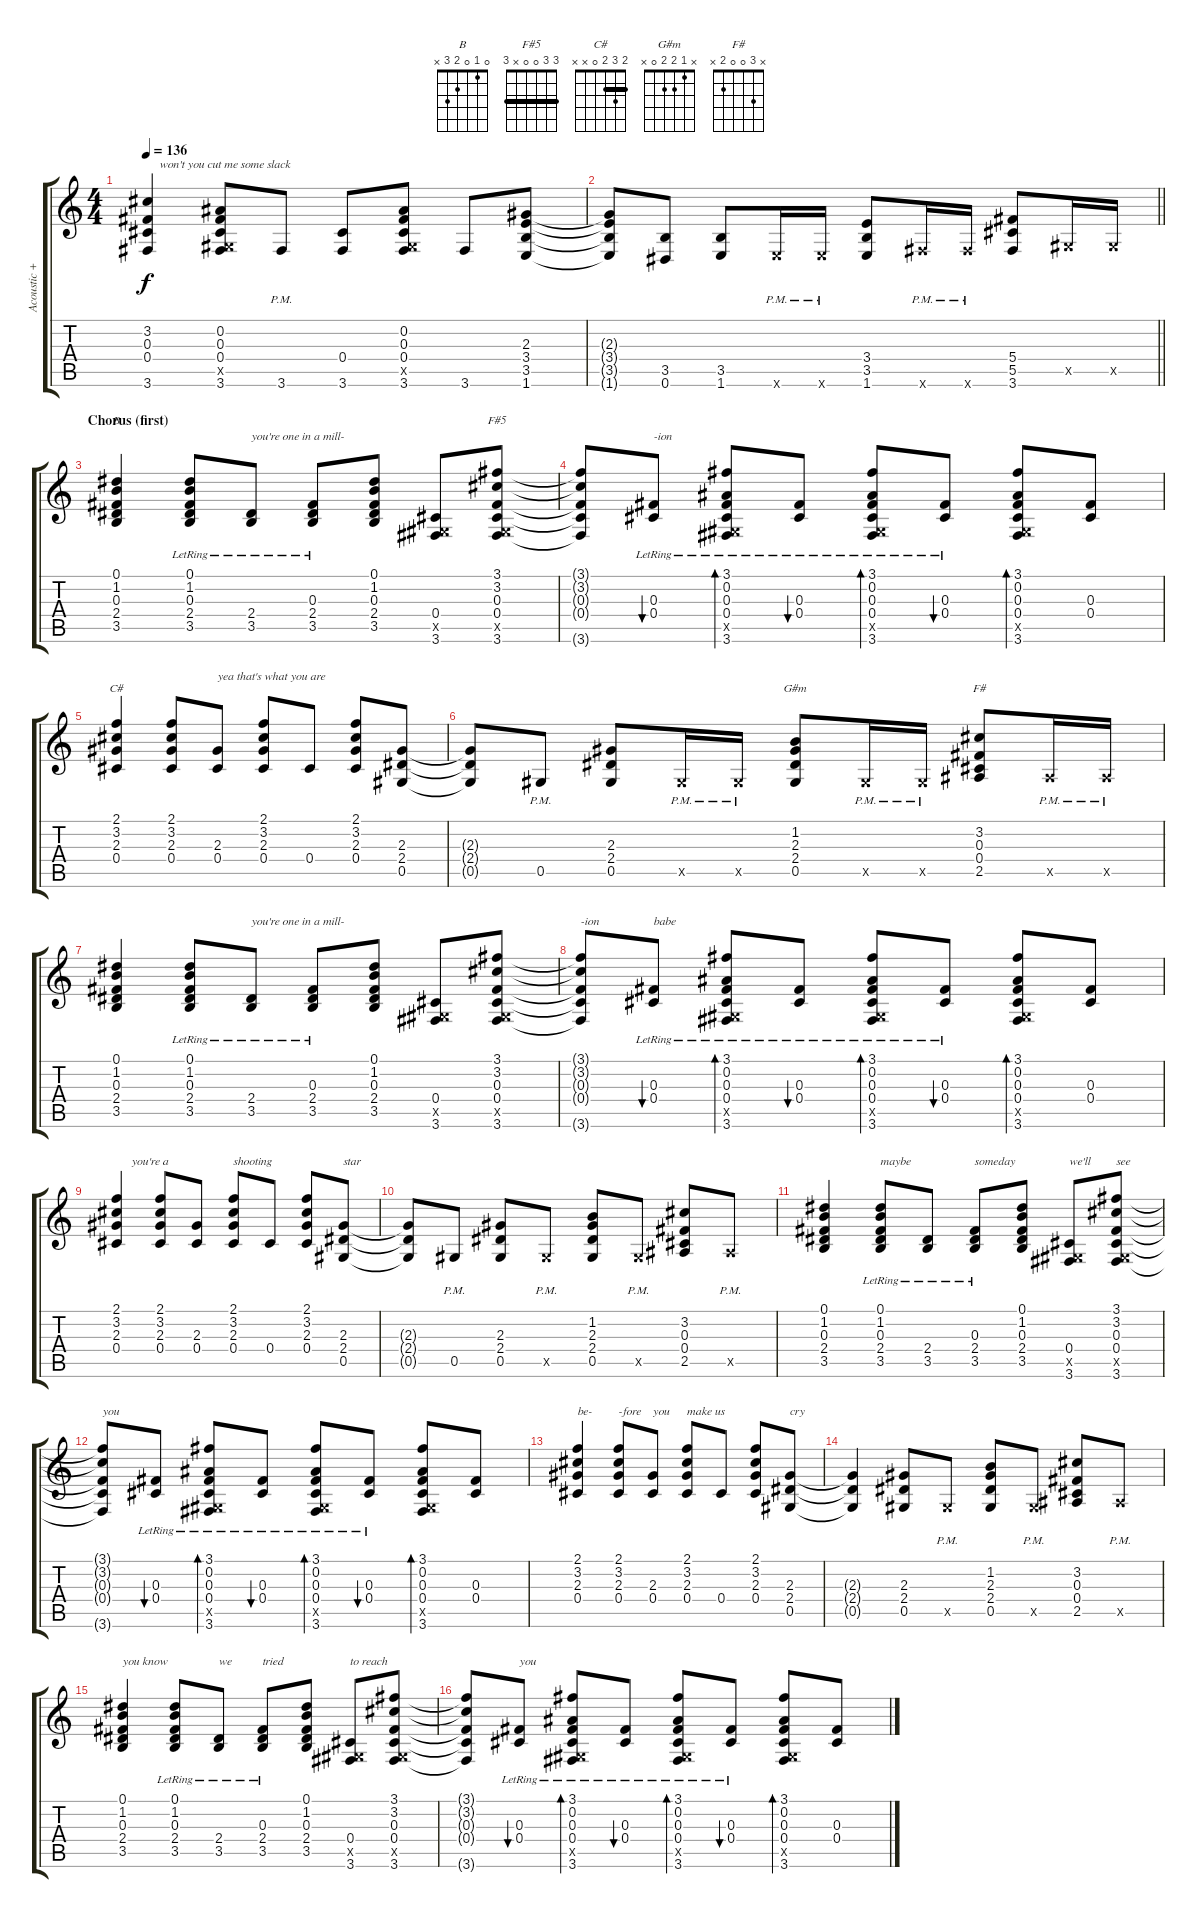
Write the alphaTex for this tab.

\track ("Acoustic + solo" "Acoustic +") {instrument acousticguitarsteel}
\staff {score tabs}
\tuning (Eb4 Bb3 Gb3 Db3 Ab2 Eb2) {hide}
\chord ("B" 0 1 0 2 3 x)
\chord ("F#5" 3 3 0 0 x 3) {barre 3}
\chord ("C#" 2 3 2 0 x x) {barre 2}
\chord ("G#m" x 1 2 2 0 x)
\chord ("F#" x 3 0 0 2 x)
\ts (4 4)
\tempo 136
\clef g2
\ks c
(3.2{t} 0.3{t} 0.4{t} 3.6{t}).4{txt "    won't you cut me some slack" dy f} (0.2 0.3 0.4 0.5{x} 3.6).8 3.6{pm}.8 (0.4 3.6).8 (0.2 0.3 0.4 0.5{x} 3.6).8 3.6.8 (2.3 3.4 3.5 1.6).8 |
\barLineRight lightlight
(2.3{t} 3.4{t} 3.5{t} 1.6{t}).8 (3.5 0.6).8 (3.5 1.6).8 1.6{pm x}.16 1.6{pm x}.16 (3.4 3.5 1.6).8 3.6{pm x}.16 3.6{pm x}.16 (5.4 5.5 3.6).8 0.5{x}.16 0.5{x}.16 |
\section ("" "Chorus (first)")
(0.1 1.2 0.3 2.4 3.5).4{ch "B"} (0.1{lr} 1.2{lr} 0.3{lr} 2.4{lr} 3.5{lr}).8 (2.4{lr} 3.5{lr}).8{txt "you're one in a mill-"} (0.3{lr} 2.4{lr} 3.5{lr}).8 (0.1 1.2 0.3 2.4 3.5).8 (0.4 0.5{x} 3.6).8 (3.1 3.2 0.3 0.4 0.5{x} 3.6).8{ch "F#5"} |
(3.1{t} 3.2{t} 0.3{t} 0.4{t} 3.6{t}).8 (0.3{lr} 0.4{lr}).8{bu 120 txt "-ion"} (3.1 0.2{lr} 0.3{lr} 0.4{lr} 0.5{x} 3.6{lr}).8{bd 30} (0.3{lr} 0.4{lr}).8{bu 120} (3.1 0.2{lr} 0.3{lr} 0.4{lr} 0.5{x} 3.6{lr}).8{bd 30} (0.3{lr} 0.4{lr}).8{bu 120} (3.1 0.2 0.3 0.4 0.5{x} 3.6).8{bd 30} (0.3 0.4).8 |
(2.1 3.2 2.3 0.4).4{ch "C#"} (2.1 3.2 2.3 0.4).8 (2.3 0.4).8{txt "yea that's what you are"} (2.1 3.2 2.3 0.4).8 0.4.8 (2.1 3.2 2.3 0.4).8 (2.3 2.4 0.5).8 |
(2.3{t} 2.4{t} 0.5{t}).8 0.5{pm}.8 (2.3 2.4 0.5).8 0.5{pm x}.16 0.5{pm x}.16 (1.2 2.3 2.4 0.5).8{ch "G#m"} 0.5{pm x}.16 0.5{pm x}.16 (3.2 0.3 0.4 2.5).8{ch "F#"} 2.5{pm x}.16 2.5{pm x}.16 |
(0.1 1.2 0.3 2.4 3.5).4 (0.1{lr} 1.2{lr} 0.3{lr} 2.4{lr} 3.5{lr}).8 (2.4{lr} 3.5{lr}).8{txt "you're one in a mill-"} (0.3{lr} 2.4{lr} 3.5{lr}).8 (0.1 1.2 0.3 2.4 3.5).8 (0.4 0.5{x} 3.6).8 (3.1 3.2 0.3 0.4 0.5{x} 3.6).8 |
(3.1{t} 3.2{t} 0.3{t} 0.4{t} 3.6{t}).8{txt "-ion"} (0.3{lr} 0.4{lr}).8{bu 120 txt "babe"} (3.1 0.2{lr} 0.3{lr} 0.4{lr} 0.5{x} 3.6{lr}).8{bd 30} (0.3{lr} 0.4{lr}).8{bu 120} (3.1 0.2{lr} 0.3{lr} 0.4{lr} 0.5{x} 3.6{lr}).8{bd 30} (0.3{lr} 0.4{lr}).8{bu 120} (3.1 0.2 0.3 0.4 0.5{x} 3.6).8{bd 30} (0.3 0.4).8 |
(2.1 3.2 2.3 0.4).4{txt "     you're a"} (2.1 3.2 2.3 0.4).8 (2.3 0.4).8 (2.1 3.2 2.3 0.4).8{txt "shooting"} 0.4.8 (2.1 3.2 2.3 0.4).8 (2.3 2.4 0.5).8{txt "star"} |
(2.3{t} 2.4{t} 0.5{t}).8 0.5{pm}.8 (2.3 2.4 0.5).8 0.5{pm x}.8 (1.2 2.3 2.4 0.5).8 0.5{pm x}.8 (3.2 0.3 0.4 2.5).8 2.5{pm x}.8 |
(0.1 1.2 0.3 2.4 3.5).4 (0.1{lr} 1.2{lr} 0.3{lr} 2.4{lr} 3.5{lr}).8{txt "maybe"} (2.4{lr} 3.5{lr}).8 (0.3{lr} 2.4{lr} 3.5{lr}).8{txt "someday"} (0.1 1.2 0.3 2.4 3.5).8 (0.4 0.5{x} 3.6).8{txt "we'll"} (3.1 3.2 0.3 0.4 0.5{x} 3.6).8{txt "see"} |
(3.1{t} 3.2{t} 0.3{t} 0.4{t} 3.6{t}).8{txt "you"} (0.3{lr} 0.4{lr}).8{bu 120} (3.1 0.2{lr} 0.3{lr} 0.4{lr} 0.5{x} 3.6{lr}).8{bd 30} (0.3{lr} 0.4{lr}).8{bu 120} (3.1 0.2{lr} 0.3{lr} 0.4{lr} 0.5{x} 3.6{lr}).8{bd 30} (0.3{lr} 0.4{lr}).8{bu 120} (3.1 0.2 0.3 0.4 0.5{x} 3.6).8{bd 30} (0.3 0.4).8 |
(2.1 3.2 2.3 0.4).4{txt "be-"} (2.1 3.2 2.3 0.4).8{txt "-fore"} (2.3 0.4).8{txt "you"} (2.1 3.2 2.3 0.4).8{txt "make us"} 0.4.8 (2.1 3.2 2.3 0.4).8 (2.3 2.4 0.5).8{txt "cry"} |
(2.3{t} 2.4{t} 0.5{t}).4 (2.3 2.4 0.5).8 0.5{pm x}.8 (1.2 2.3 2.4 0.5).8 0.5{pm x}.8 (3.2 0.3 0.4 2.5).8 2.5{pm x}.8 |
(0.1 1.2 0.3 2.4 3.5).4{txt "you know"} (0.1{lr} 1.2{lr} 0.3{lr} 2.4{lr} 3.5{lr}).8 (2.4{lr} 3.5{lr}).8{txt "we"} (0.3{lr} 2.4{lr} 3.5{lr}).8{txt "tried"} (0.1 1.2 0.3 2.4 3.5).8 (0.4 0.5{x} 3.6).8{txt "to reach"} (3.1 3.2 0.3 0.4 0.5{x} 3.6).8 |
(3.1{t} 3.2{t} 0.3{t} 0.4{t} 3.6{t}).8 (0.3{lr} 0.4{lr}).8{bu 120 txt "you"} (3.1 0.2{lr} 0.3{lr} 0.4{lr} 0.5{x} 3.6{lr}).8{bd 30} (0.3{lr} 0.4{lr}).8{bu 120} (3.1 0.2{lr} 0.3{lr} 0.4{lr} 0.5{x} 3.6{lr}).8{bd 30} (0.3{lr} 0.4{lr}).8{bu 120} (3.1 0.2 0.3 0.4 0.5{x} 3.6).8{bd 30} (0.3 0.4).8
